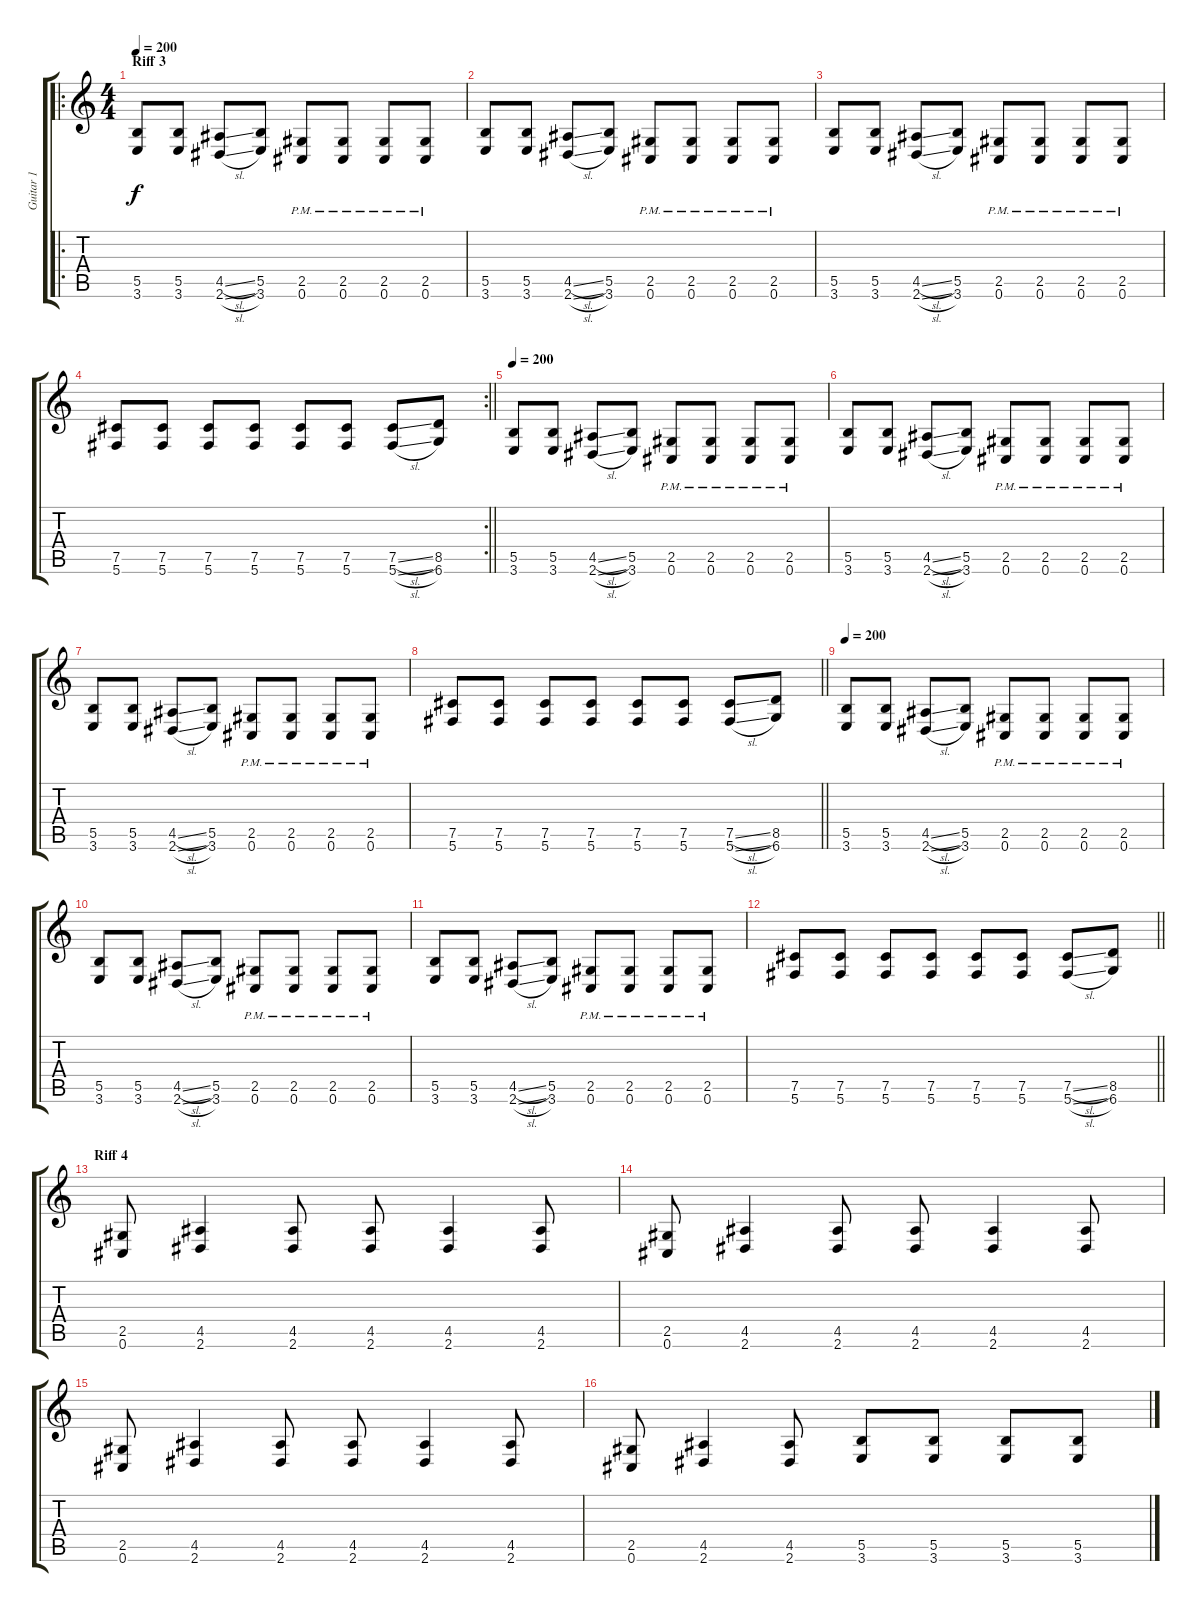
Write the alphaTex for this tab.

\track ("Guitar 1" "Guitar 1") {instrument distortionguitar}
\staff {score tabs}
\tuning (Db4 Ab3 E3 B2 Gb2 Db2) {hide}
\ro
\ts (4 4)
\section ("" "Riff 3")
\tempo 200
\clef g2
\ks c
(5.5 3.6).8{dy f} (5.5 3.6).8 (4.5{sl} 2.6{sl}).8 (5.5 3.6).8 (2.5{pm} 0.6{pm}).8 (2.5{pm} 0.6{pm}).8 (2.5{pm} 0.6{pm}).8 (2.5{pm} 0.6{pm}).8 |
(5.5 3.6).8 (5.5 3.6).8 (4.5{sl} 2.6{sl}).8 (5.5 3.6).8 (2.5{pm} 0.6{pm}).8 (2.5{pm} 0.6{pm}).8 (2.5{pm} 0.6{pm}).8 (2.5{pm} 0.6{pm}).8 |
(5.5 3.6).8 (5.5 3.6).8 (4.5{sl} 2.6{sl}).8 (5.5 3.6).8 (2.5{pm} 0.6{pm}).8 (2.5{pm} 0.6{pm}).8 (2.5{pm} 0.6{pm}).8 (2.5{pm} 0.6{pm}).8 |
\rc 2
\barLineRight lightlight
(7.5 5.6).8 (7.5 5.6).8 (7.5 5.6).8 (7.5 5.6).8 (7.5 5.6).8 (7.5 5.6).8 (7.5{sl} 5.6{sl}).8 (8.5 6.6).8 |
\tempo 200
(5.5 3.6).8 (5.5 3.6).8 (4.5{sl} 2.6{sl}).8 (5.5 3.6).8 (2.5{pm} 0.6{pm}).8 (2.5{pm} 0.6{pm}).8 (2.5{pm} 0.6{pm}).8 (2.5{pm} 0.6{pm}).8 |
(5.5 3.6).8 (5.5 3.6).8 (4.5{sl} 2.6{sl}).8 (5.5 3.6).8 (2.5{pm} 0.6{pm}).8 (2.5{pm} 0.6{pm}).8 (2.5{pm} 0.6{pm}).8 (2.5{pm} 0.6{pm}).8 |
(5.5 3.6).8 (5.5 3.6).8 (4.5{sl} 2.6{sl}).8 (5.5 3.6).8 (2.5{pm} 0.6{pm}).8 (2.5{pm} 0.6{pm}).8 (2.5{pm} 0.6{pm}).8 (2.5{pm} 0.6{pm}).8 |
\barLineRight lightlight
(7.5 5.6).8 (7.5 5.6).8 (7.5 5.6).8 (7.5 5.6).8 (7.5 5.6).8 (7.5 5.6).8 (7.5{sl} 5.6{sl}).8 (8.5 6.6).8 |
\tempo 200
(5.5 3.6).8 (5.5 3.6).8 (4.5{sl} 2.6{sl}).8 (5.5 3.6).8 (2.5{pm} 0.6{pm}).8 (2.5{pm} 0.6{pm}).8 (2.5{pm} 0.6{pm}).8 (2.5{pm} 0.6{pm}).8 |
(5.5 3.6).8 (5.5 3.6).8 (4.5{sl} 2.6{sl}).8 (5.5 3.6).8 (2.5{pm} 0.6{pm}).8 (2.5{pm} 0.6{pm}).8 (2.5{pm} 0.6{pm}).8 (2.5{pm} 0.6{pm}).8 |
(5.5 3.6).8 (5.5 3.6).8 (4.5{sl} 2.6{sl}).8 (5.5 3.6).8 (2.5{pm} 0.6{pm}).8 (2.5{pm} 0.6{pm}).8 (2.5{pm} 0.6{pm}).8 (2.5{pm} 0.6{pm}).8 |
\barLineRight lightlight
(7.5 5.6).8 (7.5 5.6).8 (7.5 5.6).8 (7.5 5.6).8 (7.5 5.6).8 (7.5 5.6).8 (7.5{sl} 5.6{sl}).8 (8.5 6.6).8 |
\section ("" "Riff 4")
(2.5 0.6).8 (4.5 2.6).4 (4.5 2.6).8 (4.5 2.6).8 (4.5 2.6).4 (4.5 2.6).8 |
(2.5 0.6).8 (4.5 2.6).4 (4.5 2.6).8 (4.5 2.6).8 (4.5 2.6).4 (4.5 2.6).8 |
(2.5 0.6).8 (4.5 2.6).4 (4.5 2.6).8 (4.5 2.6).8 (4.5 2.6).4 (4.5 2.6).8 |
(2.5 0.6).8 (4.5 2.6).4 (4.5 2.6).8 (5.5 3.6).8 (5.5 3.6).8 (5.5 3.6).8 (5.5 3.6).8
